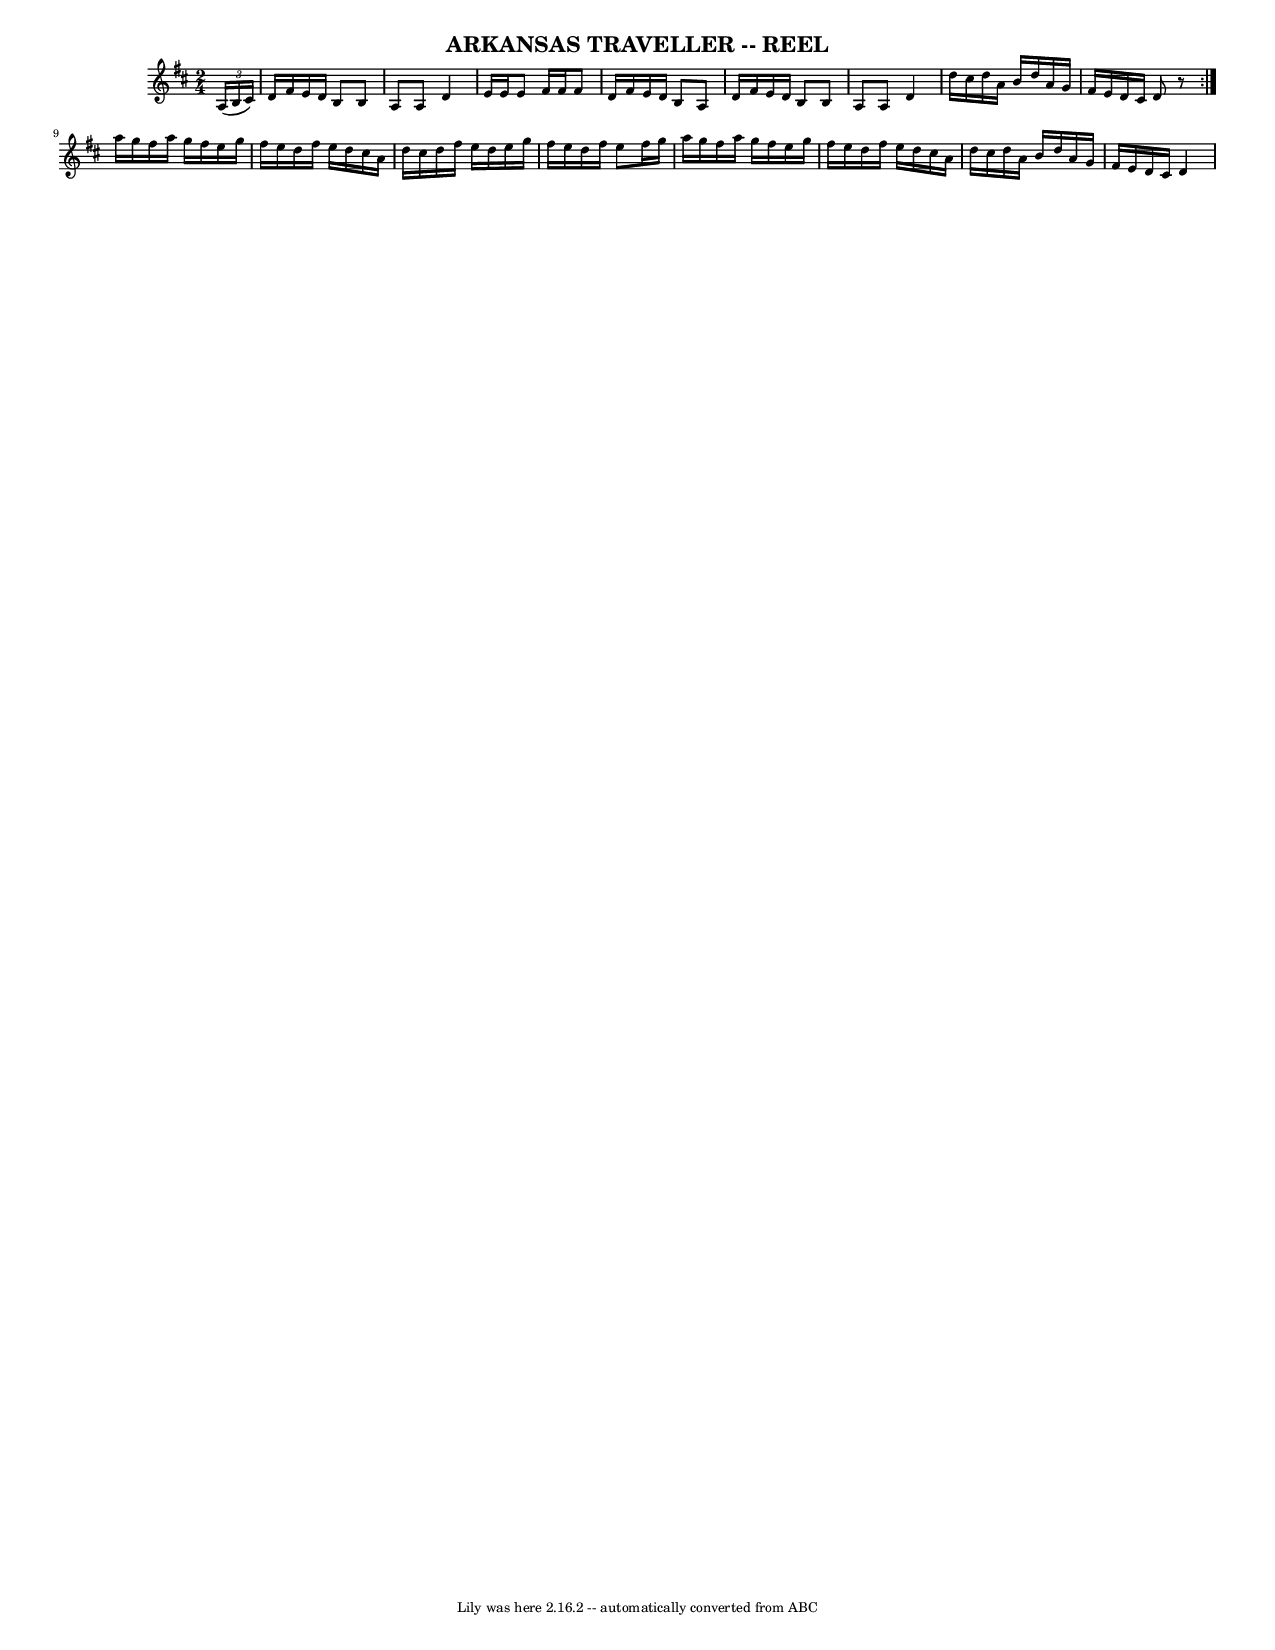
\version "2.16.2"
\include "Mammoth.ily"
\header {
  %% book = "Cole's 1000 Fiddle Tunes"
  crossRefNumber = "1"
  footnotes = ""
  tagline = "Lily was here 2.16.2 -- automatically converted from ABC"
  title = "ARKANSAS TRAVELLER -- REEL"

}
voicedefault =  {
  \time 2/4
  \key d \major

  \repeat volta 2 {
    \partial 8
    \times 2/3 { a16 (b16 cs'16) }     |
    d'16 fs'16 e'16 d'16 b8 b8     |
    a8 a8 d'4     |
    e'16 e'16 e'8 fs'16 fs'16 fs'8    |
    d'16 fs'16 e'16 d'16 b8 a8     |
    d'16 fs'16 e'16 d'16 b8 b8     |
    a8 a8 d'4    |
    d''16 cs''16 d''16 a'16 b'16 d''16 a'16 g'16     |
    fs'16 e'16
    d'16 cs'16 d'8 r8 }

  a''16 g''16 fs''16 a''16 g''16 fs''16 e''16 g''16      |
  fs''16 e''16 d''16 fs''16 e''16 d''16 cs''16 a'16     |
  d''16 cs''16 d''16 fs''16 e''16 d''16 e''16 g''16     |
  fs''16 e''16 d''16 fs''16 e''8 fs''16 g''16     |
  a''16 g''16 fs''16 a''16 g''16 fs''16 e''16 g''16     |
  fs''16 e''16 d''16 fs''16 e''16 d''16 cs''16 a'16     |
  d''16 cs''16 d''16 a'16 b'16 d''16 a'16 g'16     |

  fs'16 e'16 d'16 cs'16 d'4
}

\score{
  <<

    \context Staff="default"
    {
      \voicedefault

    }

  >>
  \layout {

  }
  \midi {
  }

}
